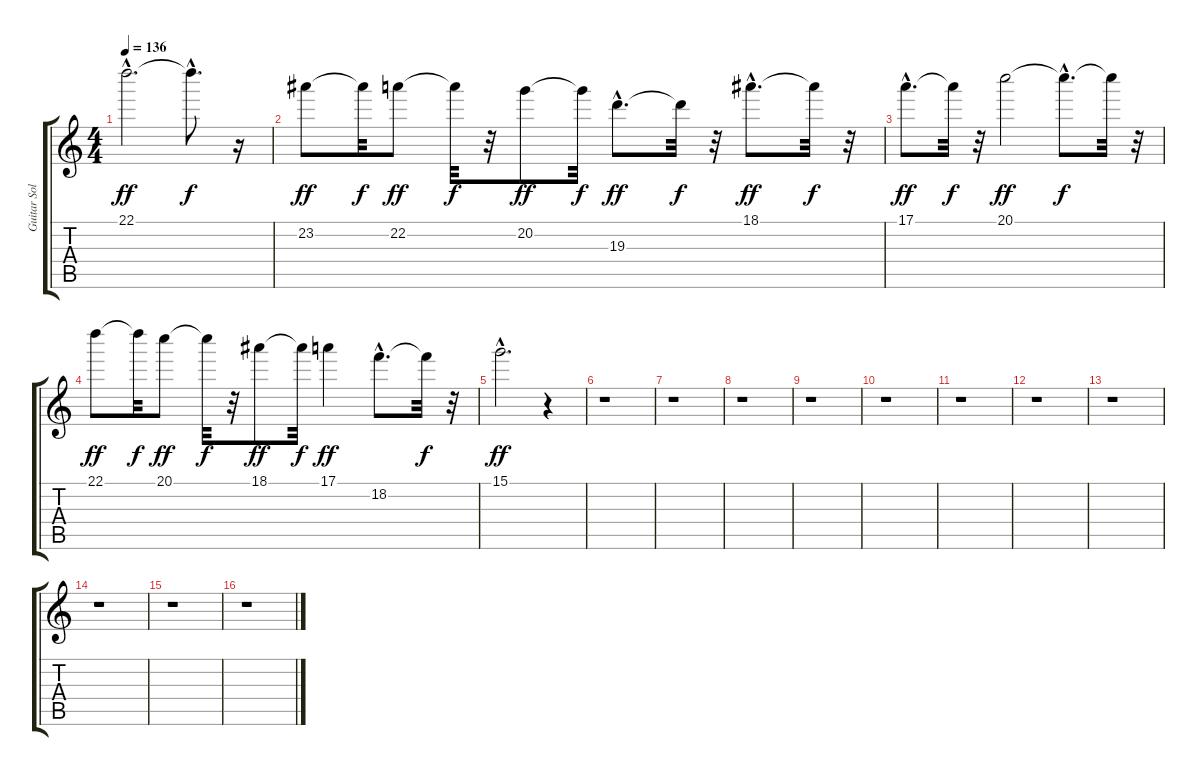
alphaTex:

\track ("Guitar Solo" "Guitar Sol") {instrument overdrivenguitar}
\staff {score tabs}
\tuning (E4 B3 G3 D3 A2 E2) {hide}
\ts (4 4)
\tempo 136
\clef g2
\ks c
22.1{hac}.2{d dy ff} 22.1{hac t}.8{d dy f} r.16 |
23.2.8{dy ff} 23.2{t}.32{dy f} 22.2.8{dy ff} 22.2{t}.32{dy f} r.32 20.2.8{dy ff} 20.2{t}.32{dy f} 19.3{hac}.8{d dy ff} 19.3{t}.32{dy f} r.32 18.1{hac}.8{d dy ff} 18.1{t}.32{dy f} r.32 |
17.1{hac}.8{d dy ff} 17.1{t}.32{dy f} r.32 20.1.2{dy ff} 20.1{hac t}.8{d dy f} 20.1{t}.32 r.32 |
22.1.8{dy ff} 22.1{t}.32{dy f} 20.1.8{dy ff} 20.1{t}.32{dy f} r.32 18.1.8{dy ff} 18.1{t}.32{dy f} 17.1.4{dy ff} 18.2{hac}.8{d} 18.2{t}.32{dy f} r.32 |
15.1{hac}.2{d dy ff} r.4 |
r.1 |
r.1 |
r.1 |
r.1 |
r.1 |
r.1 |
r.1 |
r.1 |
r.1 |
r.1 |
r.1
